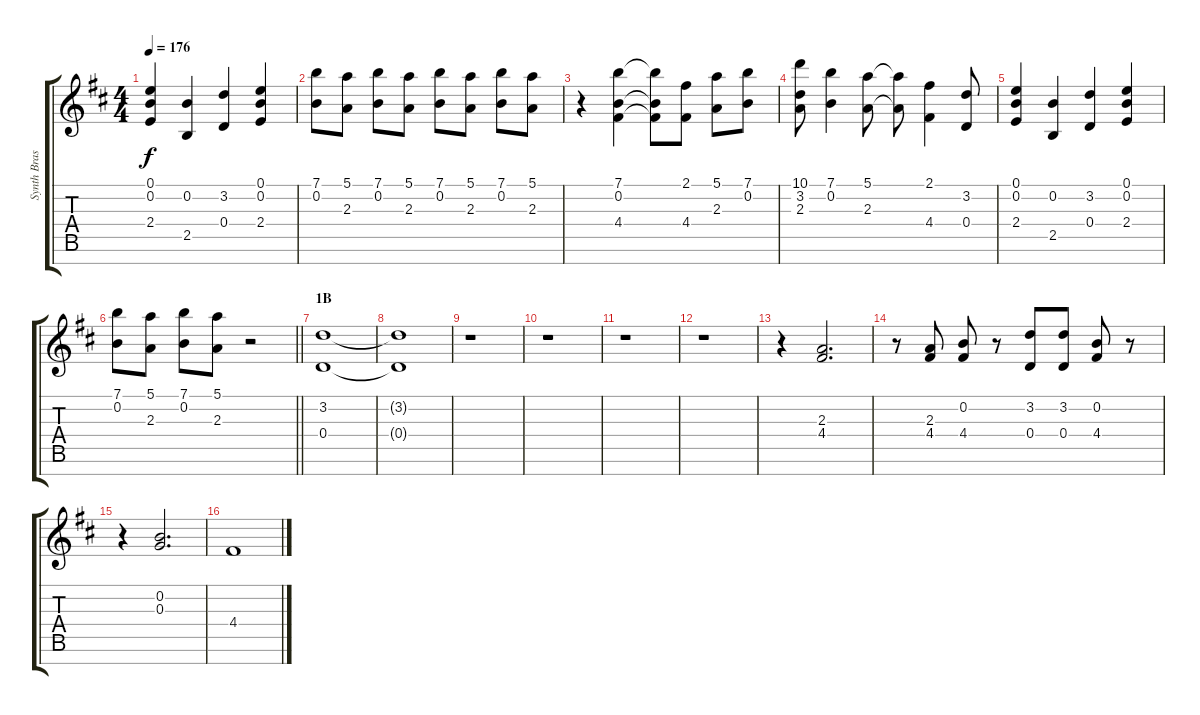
\track ("Synth Brass I" "Synth Bras") {instrument brasssection}
\staff {score tabs}
\tuning (E5 B4 G4 D4 A3 E3 B2) {hide}
\ts (4 4)
\tempo 176
\clef g2
\ks d
(0.1 0.2 2.4).4{dy f} (0.2 2.5).4 (3.2 0.4).4 (0.1 0.2 2.4).4 |
(7.1 0.2).8 (5.1 2.3).8 (7.1 0.2).8 (5.1 2.3).8 (7.1 0.2).8 (5.1 2.3).8 (7.1 0.2).8 (5.1 2.3).8 |
r.4 (7.1 0.2 4.4).4 (7.1{t} 0.2{t} 4.4{t}).8 (2.1 4.4).8 (5.1 2.3).8 (7.1 0.2).8 |
(10.1 3.2 2.3).8 (7.1 0.2).4 (5.1 2.3).8 (5.1{t} 2.3{t}).8 (2.1 4.4).4 (3.2 0.4).8 |
(0.1 0.2 2.4).4 (0.2 2.5).4 (3.2 0.4).4 (0.1 0.2 2.4).4 |
\barLineRight lightlight
(7.1 0.2).8 (5.1 2.3).8 (7.1 0.2).8 (5.1 2.3).8 r.2 |
\section ("" "1B")
(3.2 0.4).1{volume 0} |
(3.2{t} 0.4{t}).1 |
r.1{volume 16} |
r.1 |
r.1 |
r.1 |
r.4 (2.3 4.4).2{d} |
r.8 (2.3 4.4).8 (0.2 4.4).8 r.8 (3.2 0.4).8 (3.2 0.4).8 (0.2 4.4).8 r.8 |
r.4 (0.2 0.3).2{d} |
4.4.1
